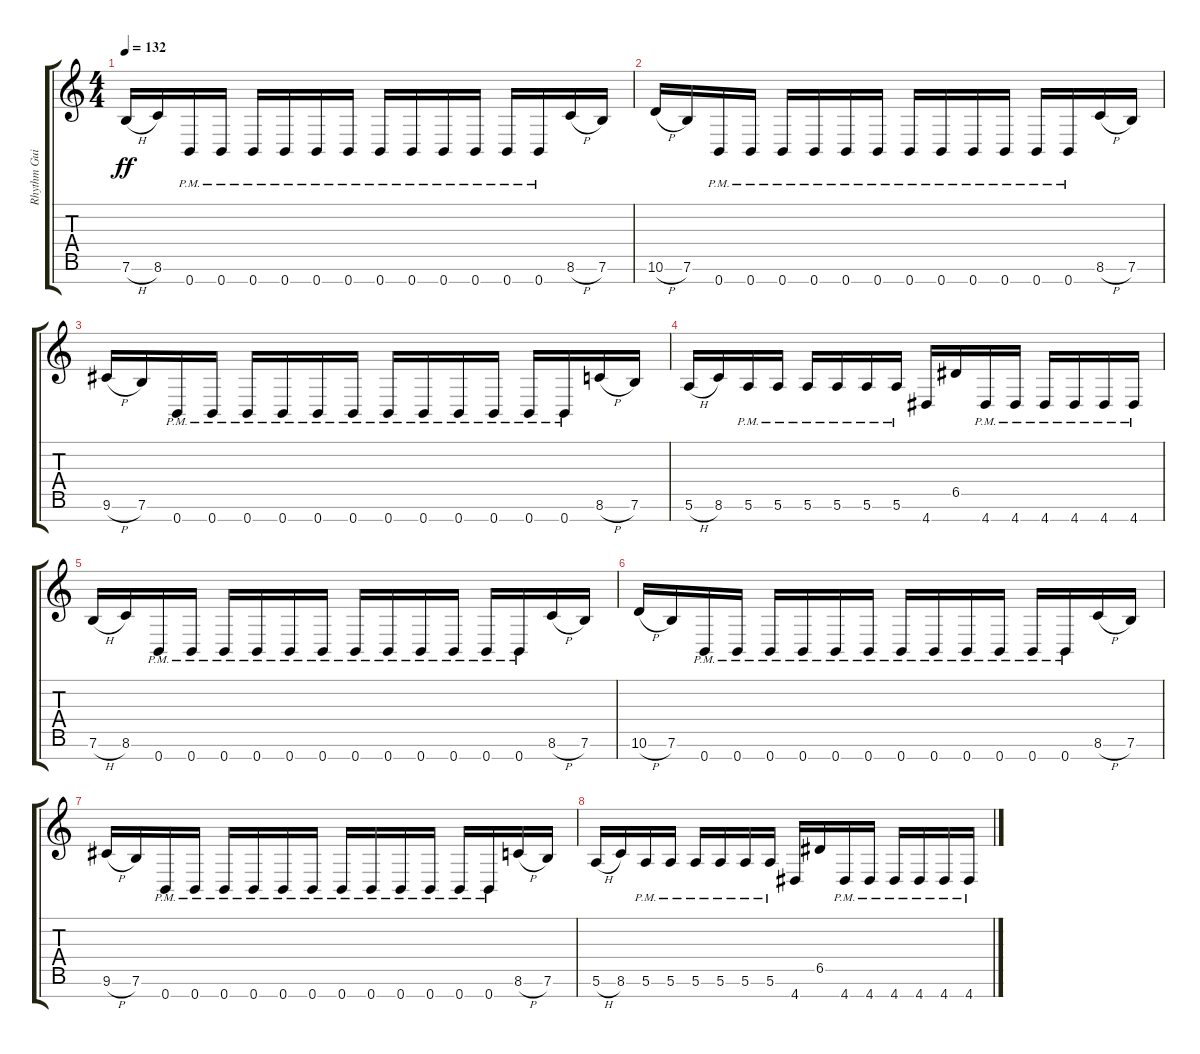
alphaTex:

\track ("Rhythm Guitar 1" "Rhythm Gui") {instrument distortionguitar}
\staff {score tabs}
\tuning (E4 B3 G3 D3 A2 E2 B1) {hide}
\ts (4 4)
\tempo 132
\clef g2
\ks c
7.6{h}.16{dy ff} 8.6.16 0.7{pm}.16 0.7{pm}.16 0.7{pm}.16 0.7{pm}.16 0.7{pm}.16 0.7{pm}.16 0.7{pm}.16 0.7{pm}.16 0.7{pm}.16 0.7{pm}.16 0.7{pm}.16 0.7{pm}.16 8.6{h}.16 7.6.16 |
10.6{h}.16 7.6.16 0.7{pm}.16 0.7{pm}.16 0.7{pm}.16 0.7{pm}.16 0.7{pm}.16 0.7{pm}.16 0.7{pm}.16 0.7{pm}.16 0.7{pm}.16 0.7{pm}.16 0.7{pm}.16 0.7{pm}.16 8.6{h}.16 7.6.16 |
9.6{h}.16 7.6.16 0.7{pm}.16 0.7{pm}.16 0.7{pm}.16 0.7{pm}.16 0.7{pm}.16 0.7{pm}.16 0.7{pm}.16 0.7{pm}.16 0.7{pm}.16 0.7{pm}.16 0.7{pm}.16 0.7{pm}.16 8.6{h}.16 7.6.16 |
5.6{h}.16 8.6.16 5.6{pm}.16 5.6{pm}.16 5.6{pm}.16 5.6{pm}.16 5.6{pm}.16 5.6{pm}.16 4.7.16 6.5.16 4.7{pm}.16 4.7{pm}.16 4.7{pm}.16 4.7{pm}.16 4.7{pm}.16 4.7{pm}.16 |
7.6{h}.16 8.6.16 0.7{pm}.16 0.7{pm}.16 0.7{pm}.16 0.7{pm}.16 0.7{pm}.16 0.7{pm}.16 0.7{pm}.16 0.7{pm}.16 0.7{pm}.16 0.7{pm}.16 0.7{pm}.16 0.7{pm}.16 8.6{h}.16 7.6.16 |
10.6{h}.16 7.6.16 0.7{pm}.16 0.7{pm}.16 0.7{pm}.16 0.7{pm}.16 0.7{pm}.16 0.7{pm}.16 0.7{pm}.16 0.7{pm}.16 0.7{pm}.16 0.7{pm}.16 0.7{pm}.16 0.7{pm}.16 8.6{h}.16 7.6.16 |
9.6{h}.16 7.6.16 0.7{pm}.16 0.7{pm}.16 0.7{pm}.16 0.7{pm}.16 0.7{pm}.16 0.7{pm}.16 0.7{pm}.16 0.7{pm}.16 0.7{pm}.16 0.7{pm}.16 0.7{pm}.16 0.7{pm}.16 8.6{h}.16 7.6.16 |
5.6{h}.16 8.6.16 5.6{pm}.16 5.6{pm}.16 5.6{pm}.16 5.6{pm}.16 5.6{pm}.16 5.6{pm}.16 4.7.16 6.5.16 4.7{pm}.16 4.7{pm}.16 4.7{pm}.16 4.7{pm}.16 4.7{pm}.16 4.7{pm}.16
